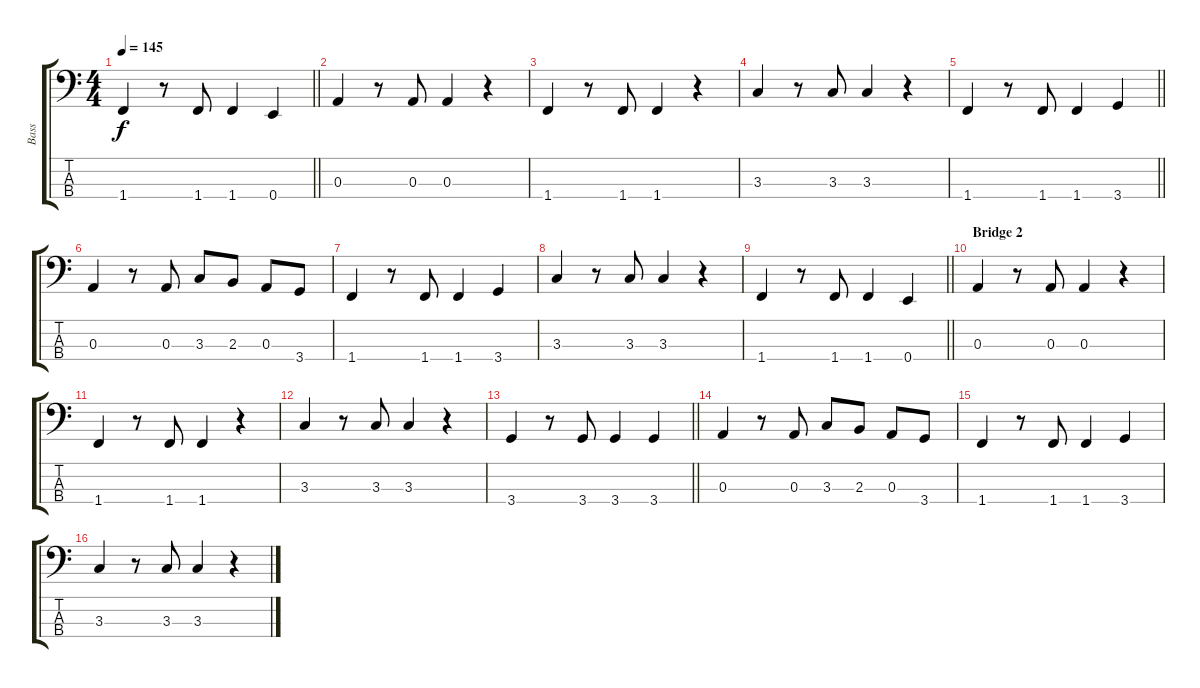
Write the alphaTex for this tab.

\track ("Bass" "Bass") {instrument electricbassfinger}
\staff {score tabs}
\tuning (G2 D2 A1 E1) {hide}
\ts (4 4)
\tempo 145
\clef f4
\barLineRight lightlight
\ks c
1.4.4{dy f} r.8 1.4.8 1.4.4 0.4.4 |
0.3.4 r.8 0.3.8 0.3.4 r.4 |
1.4.4 r.8 1.4.8 1.4.4 r.4 |
3.3.4 r.8 3.3.8 3.3.4 r.4 |
\barLineRight lightlight
1.4.4 r.8 1.4.8 1.4.4 3.4.4 |
0.3.4 r.8 0.3.8 3.3.8 2.3.8 0.3.8 3.4.8 |
1.4.4 r.8 1.4.8 1.4.4 3.4.4 |
3.3.4 r.8 3.3.8 3.3.4 r.4 |
\barLineRight lightlight
1.4.4 r.8 1.4.8 1.4.4 0.4.4 |
\section ("" "Bridge 2")
0.3.4 r.8 0.3.8 0.3.4 r.4 |
1.4.4 r.8 1.4.8 1.4.4 r.4 |
3.3.4 r.8 3.3.8 3.3.4 r.4 |
\barLineRight lightlight
3.4.4 r.8 3.4.8 3.4.4 3.4.4 |
0.3.4 r.8 0.3.8 3.3.8 2.3.8 0.3.8 3.4.8 |
1.4.4 r.8 1.4.8 1.4.4 3.4.4 |
3.3.4 r.8 3.3.8 3.3.4 r.4
